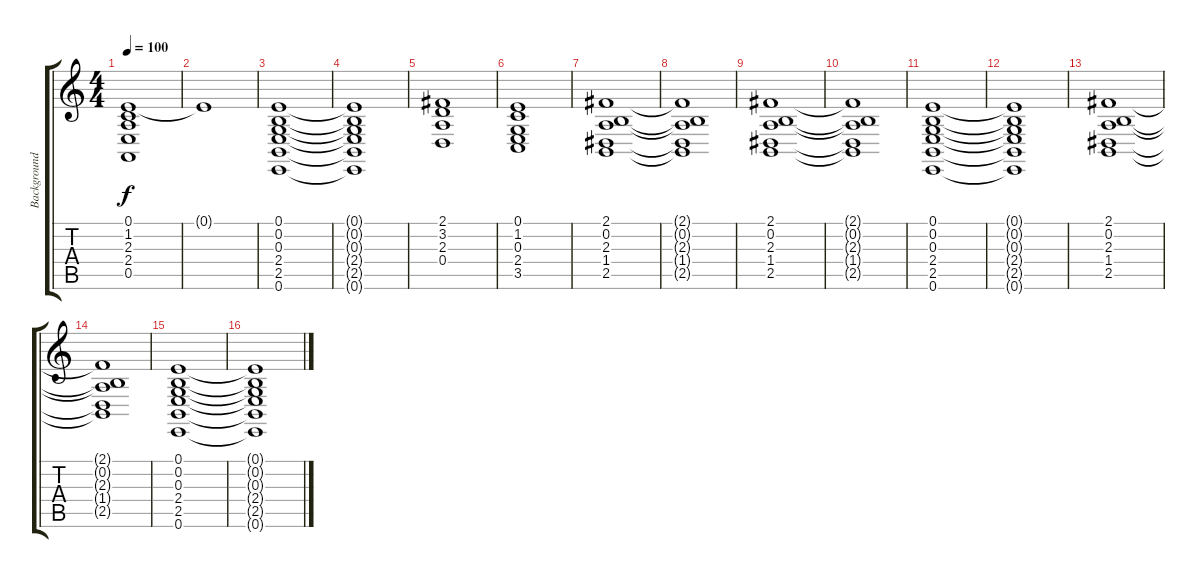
\track ("Background Music" "Background") {instrument stringensemble1}
\staff {score tabs}
\tuning (E4 B3 G3 D3 A2 E2) {hide}
\ts (4 4)
\tempo 100
\clef g2
\ks c
(0.1 1.2 2.3 2.4 0.5).1{dy f} |
0.1{t}.1 |
(0.1 0.2 0.3 2.4 2.5 0.6).1 |
(0.1{t} 0.2{t} 0.3{t} 2.4{t} 2.5{t} 0.6{t}).1 |
(2.1 3.2 2.3 0.4).1 |
(0.1 1.2 0.3 2.4 3.5).1 |
(2.1 0.2 2.3 1.4 2.5).1 |
(2.1{t} 0.2{t} 2.3{t} 1.4{t} 2.5{t}).1 |
(2.1 0.2 2.3 1.4 2.5).1 |
(2.1{t} 0.2{t} 2.3{t} 1.4{t} 2.5{t}).1 |
(0.1 0.2 0.3 2.4 2.5 0.6).1 |
(0.1{t} 0.2{t} 0.3{t} 2.4{t} 2.5{t} 0.6{t}).1 |
(2.1 0.2 2.3 1.4 2.5).1 |
(2.1{t} 0.2{t} 2.3{t} 1.4{t} 2.5{t}).1 |
(0.1 0.2 0.3 2.4 2.5 0.6).1 |
(0.1{t} 0.2{t} 0.3{t} 2.4{t} 2.5{t} 0.6{t}).1
